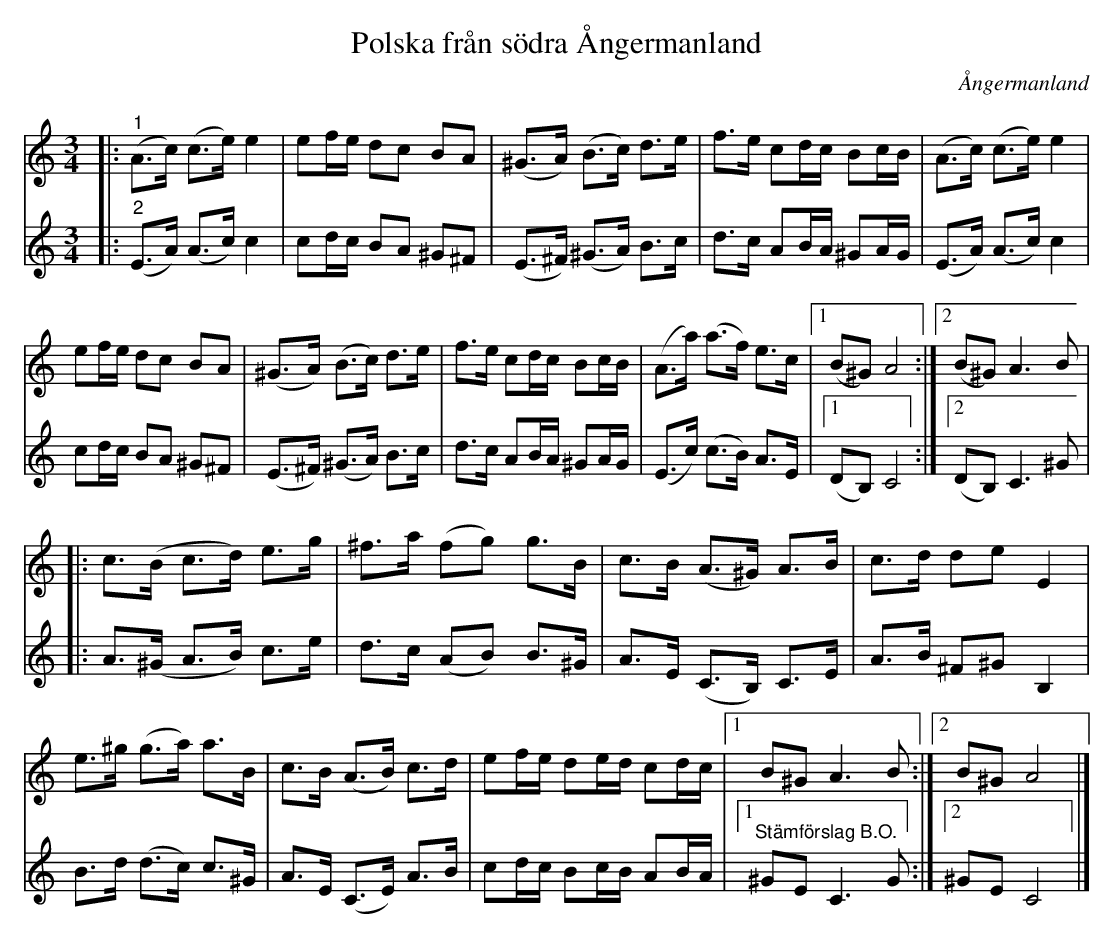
X:1
T:Polska från södra Ångermanland
O:Ångermanland
L:1/8
M:3/4
K:Am
V:1
|:"^1" (A>c) (c>e) e2 | ef/e/ dc BA | (^G>A) (B>c) d>e | f>e cd/c/ Bc/B/ | (A>c) (c>e) e2 |
ef/e/ dc BA | (^G>A) (B>c) d>e | f>e cd/c/ Bc/B/ | (A>a) (a>f) e>c |1 (B^G) A4 :|2 (B^G) A3 B |
|:c>(B c>d) e>g | ^f>a (fg) g>B | c>B (A>^G) A>B | c>d de E2 |
 e>^g (g>a) a>B | c>B (A>B) c>d | ef/e/ de/d/ cd/c/ |1 B^G A3 B :|2 B^G A4 |]
V:2
|:"^2" (E>A) (A>c) c2 | cd/c/ BA ^G^F | (E>^F) (^G>A) B>c | d>c AB/A/ ^GA/G/ | (E>A) (A>c) c2 |
cd/c/ BA ^G^F | (E>^F) (^G>A) B>c | d>c AB/A/ ^GA/G/ | (E>c) (c>B) A>E |1 (DB,) C4 :|2 (DB,) C3 ^G |
|: A>(^G A>B) c>e | d>c (AB) B>^G | A>E (C>B,) C>E | A>B ^F^G B,2 | B>d (d>c) c>^G |
A>E (C>E) A>B | cd/c/ Bc/B/ AB/A/ |1"^Stämförslag B.O." ^GE C3 G :|2 ^GE C4 |]
